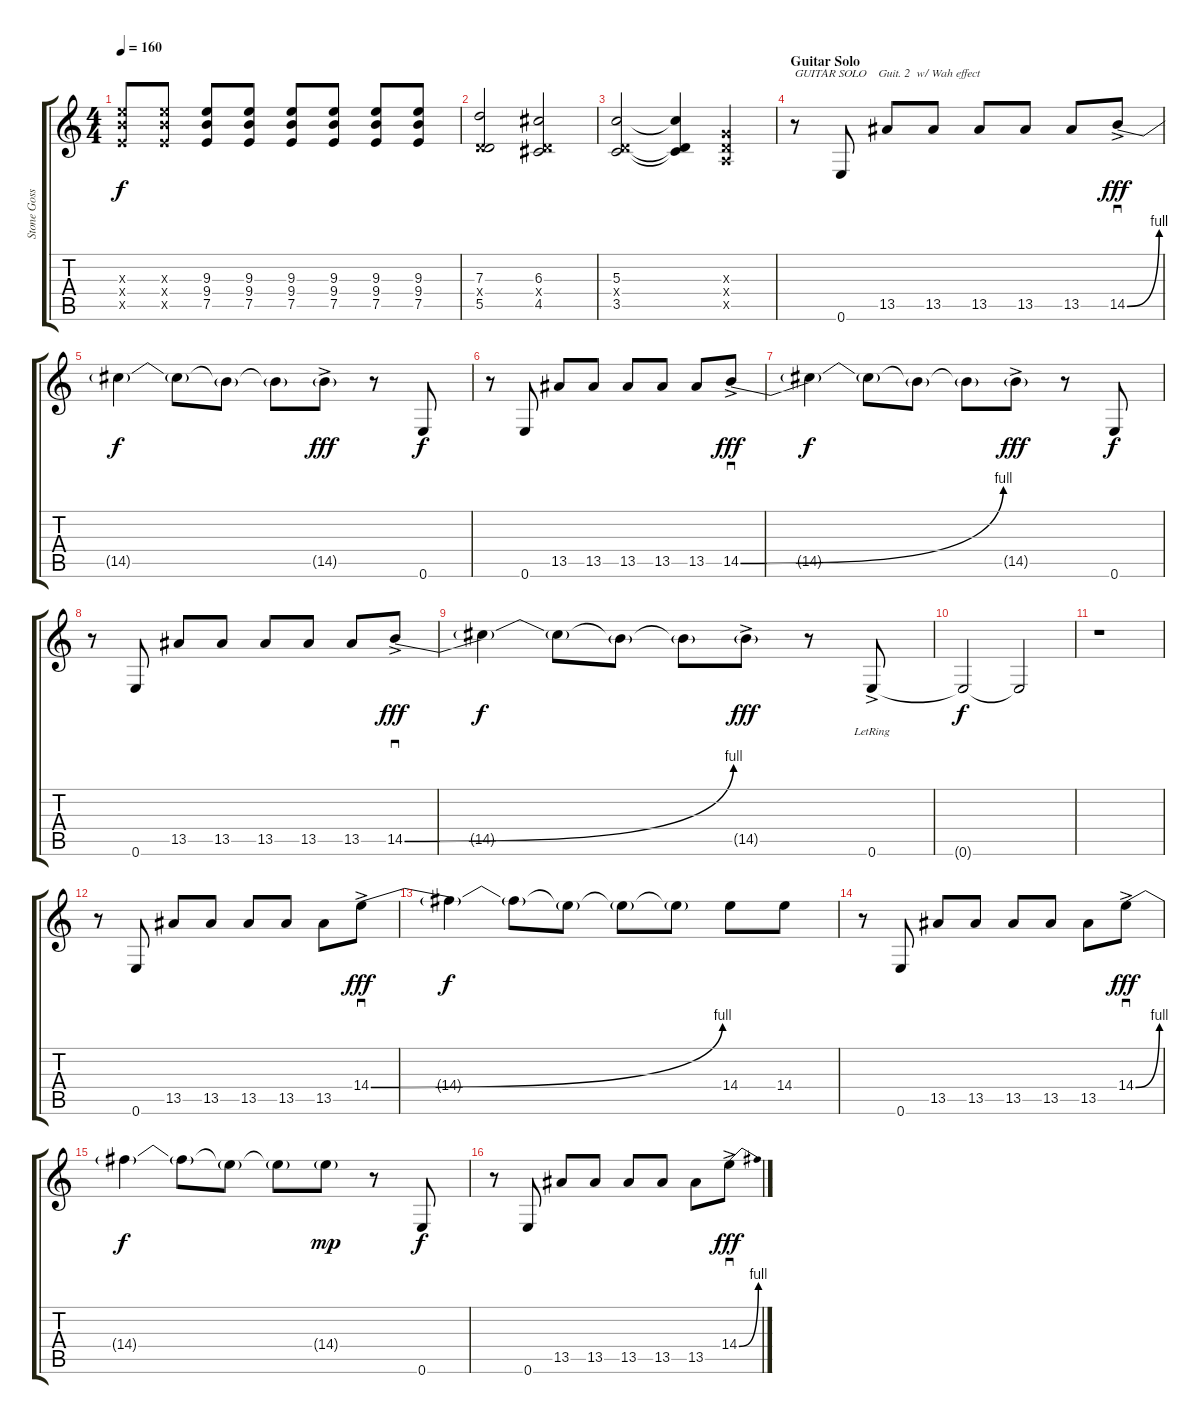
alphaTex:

\track ("Stone Gossard" "Stone Goss") {instrument distortionguitar}
\staff {score tabs}
\tuning (E4 B3 G3 D3 A2 E2) {hide}
\ts (4 4)
\tempo 160
\clef g2
\ks c
(9.3{x} 9.4{x} 7.5{x}).8{dy f} (9.3{x} 9.4{x} 7.5{x}).8 (9.3 9.4 7.5).8 (9.3 9.4 7.5).8 (9.3 9.4 7.5).8 (9.3 9.4 7.5).8 (9.3 9.4 7.5).8 (9.3 9.4 7.5).8 |
(7.3 0.4{x} 5.5).2 (6.3 0.4{x} 4.5).2 |
(5.3 0.4{x} 3.5).2 (5.3{t} 0.4{t} 3.5{t}).4 (0.3{x} 0.4{x} 0.5{x}).4 |
\section ("" "Guitar Solo")
r.8{txt "GUITAR SOLO    Guit. 2  w/ Wah effect"} 0.6.8 13.5.8 13.5.8 13.5.8 13.5.8 13.5.8 14.5{be (bend 0 0 60 4) ac}.8{sd dy fff} |
14.5{t}.4{dy f} 14.5{t}.8 14.5{t}.8 14.5{t}.8 14.5{g ac}.8{dy fff} r.8 0.6.8{dy f} |
r.8 0.6.8 13.5.8 13.5.8 13.5.8 13.5.8 13.5.8 14.5{be (bend 0 0 60 4) ac}.8{sd dy fff} |
14.5{t}.4{dy f} 14.5{t}.8 14.5{t}.8 14.5{t}.8 14.5{g ac}.8{dy fff} r.8 0.6.8{dy f} |
r.8 0.6.8 13.5.8 13.5.8 13.5.8 13.5.8 13.5.8 14.5{be (bend 0 0 60 4) ac}.8{sd dy fff} |
14.5{t}.4{dy f} 14.5{t}.8 14.5{t}.8 14.5{t}.8 14.5{g ac}.8{dy fff} r.8 0.6{ac lr}.8 |
0.6{t}.2{dy f} 0.6{t}.2 |
r.1 |
r.8 0.6.8 13.5.8 13.5.8 13.5.8 13.5.8 13.5.8 14.4{be (bend 0 0 60 4) ac}.8{sd dy fff} |
14.4{t}.4{dy f} 14.4{t}.8 14.4{t}.8 14.4{t}.8 14.4{t}.8 14.4.8 14.4.8 |
r.8 0.6.8 13.5.8 13.5.8 13.5.8 13.5.8 13.5.8 14.4{be (bend 0 0 60 4) ac}.8{sd dy fff} |
14.4{t}.4{dy f} 14.4{t}.8 14.4{t}.8 14.4{t}.8 14.4{g}.8{dy mp} r.8 0.6.8{dy f} |
r.8 0.6.8 13.5.8 13.5.8 13.5.8 13.5.8 13.5.8 14.4{be (bend 0 0 60 4) ac}.8{sd dy fff}
